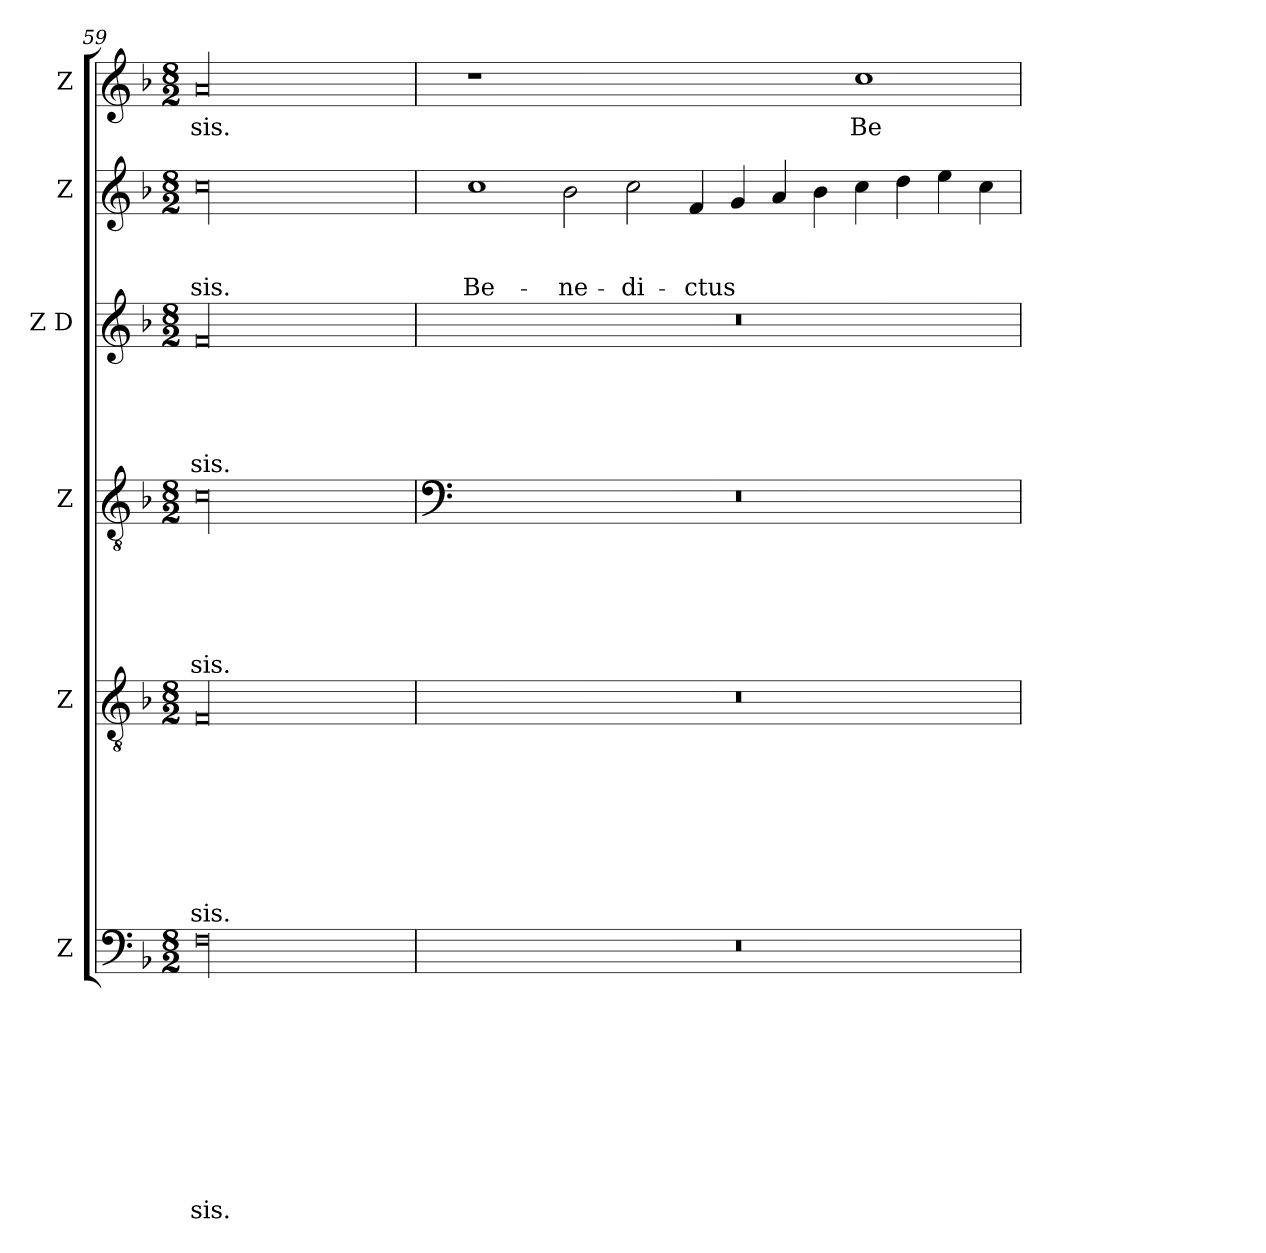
**kern	**text	**text	**text	**text	**text	**text	**text	**text	**text	**text	**kern	**text	**text	**text	**text	**text	**text	**text	**text	**kern	**text	**text	**text	**text	**text	**text	**kern	**text	**text	**text	**text	**text	**kern	**text	**text	**text	**kern	**text
*part6	*part6	*part6	*part6	*part6	*part6	*part6	*part6	*part6	*part6	*part6	*part5	*part5	*part5	*part5	*part5	*part5	*part5	*part5	*part5	*part4	*part4	*part4	*part4	*part4	*part4	*part4	*part3	*part3	*part3	*part3	*part3	*part3	*part2	*part2	*part2	*part2	*part1	*part1
*staff6	*staff6	*staff6	*staff6	*staff6	*staff6	*staff6	*staff6	*staff6	*staff6	*staff6	*staff5	*staff5	*staff5	*staff5	*staff5	*staff5	*staff5	*staff5	*staff5	*staff4	*staff4	*staff4	*staff4	*staff4	*staff4	*staff4	*staff3	*staff3	*staff3	*staff3	*staff3	*staff3	*staff2	*staff2	*staff2	*staff2	*staff1	*staff1
*I"Z	*	*	*	*	*	*	*	*	*	*	*I"Z	*	*	*	*	*	*	*	*	*I"Z	*	*	*	*	*	*	*I"Z D	*	*	*	*	*	*I"Z	*	*	*	*I"Z	*
*clefF4	*	*	*	*	*	*	*	*	*	*	*clefGv2	*	*	*	*	*	*	*	*	*clefGv2	*	*	*	*	*	*	*clefG2	*	*	*	*	*	*clefG2	*	*	*	*clefG2	*
*k[b-]	*	*	*	*	*	*	*	*	*	*	*k[b-]	*	*	*	*	*	*	*	*	*k[b-]	*	*	*	*	*	*	*k[b-]	*	*	*	*	*	*k[b-]	*	*	*	*k[b-]	*
*F:	*	*	*	*	*	*	*	*	*	*	*F:	*	*	*	*	*	*	*	*	*F:	*	*	*	*	*	*	*F:	*	*	*	*	*	*F:	*	*	*	*F:	*
*M8/2	*	*	*	*	*	*	*	*	*	*	*M8/2	*	*	*	*	*	*	*	*	*M8/2	*	*	*	*	*	*	*M8/2	*	*	*	*	*	*M8/2	*	*	*	*M8/2	*
=59	=59	=59	=59	=59	=59	=59	=59	=59	=59	=59	=59	=59	=59	=59	=59	=59	=59	=59	=59	=59	=59	=59	=59	=59	=59	=59	=59	=59	=59	=59	=59	=59	=59	=59	=59	=59	=59	=59
!	!	!	!	!	!	!	!	!	!	!LO:LY:b	!	!	!	!	!	!	!	!	!LO:LY:b	!	!	!	!	!	!	!LO:LY:b	!	!	!	!	!	!LO:LY:b	!	!	!	!LO:LY:b	!	!LO:LY:b
00F	.	.	.	.	.	.	.	.	.	-sis.	00F	.	.	.	.	.	.	.	-sis.	00c	.	.	.	.	.	sis.	00f	.	.	.	.	-sis.	00cc	.	.	-sis.	00a	-sis.
!!LO:LB:g=z
=60	=60	=60	=60	=60	=60	=60	=60	=60	=60	=60	=60	=60	=60	=60	=60	=60	=60	=60	=60	=60	=60	=60	=60	=60	=60	=60	=60	=60	=60	=60	=60	=60	=60	=60	=60	=60	=60	=60
*	*	*	*	*	*	*	*	*	*	*	*	*	*	*	*	*	*	*	*	*clefF4	*	*	*	*	*	*	*	*	*	*	*	*	*	*	*	*	*	*
!	!	!	!	!	!	!	!	!	!	!	!	!	!	!	!	!	!	!	!	!	!	!	!	!	!	!	!	!	!	!	!	!	!	!	!	!LO:LY:b	!	!
00r	.	.	.	.	.	.	.	.	.	.	00r	.	.	.	.	.	.	.	.	00r	.	.	.	.	.	.	00r	.	.	.	.	.	1cc	.	.	Be-	1r	.
!	!	!	!	!	!	!	!	!	!	!	!	!	!	!	!	!	!	!	!	!	!	!	!	!	!	!	!	!	!	!	!	!	!	!	!	!LO:LY:b	!	!
.	.	.	.	.	.	.	.	.	.	.	.	.	.	.	.	.	.	.	.	.	.	.	.	.	.	.	.	.	.	.	.	.	2b-\	.	.	-ne-	0ryy	.
!	!	!	!	!	!	!	!	!	!	!	!	!	!	!	!	!	!	!	!	!	!	!	!	!	!	!	!	!	!	!	!	!	!	!	!	!LO:LY:b	!	!
.	.	.	.	.	.	.	.	.	.	.	.	.	.	.	.	.	.	.	.	.	.	.	.	.	.	.	.	.	.	.	.	.	2cc\	.	.	-di-	.	.
!	!	!	!	!	!	!	!	!	!	!	!	!	!	!	!	!	!	!	!	!	!	!	!	!	!	!	!	!	!	!	!	!	!	!	!	!LO:LY:b	!	!
.	.	.	.	.	.	.	.	.	.	.	.	.	.	.	.	.	.	.	.	.	.	.	.	.	.	.	.	.	.	.	.	.	4f/	.	.	-ctus	.	.
.	.	.	.	.	.	.	.	.	.	.	.	.	.	.	.	.	.	.	.	.	.	.	.	.	.	.	.	.	.	.	.	.	4g/	.	.	.	.	.
.	.	.	.	.	.	.	.	.	.	.	.	.	.	.	.	.	.	.	.	.	.	.	.	.	.	.	.	.	.	.	.	.	4a/	.	.	.	.	.
.	.	.	.	.	.	.	.	.	.	.	.	.	.	.	.	.	.	.	.	.	.	.	.	.	.	.	.	.	.	.	.	.	4b-\	.	.	.	.	.
!	!	!	!	!	!	!	!	!	!	!	!	!	!	!	!	!	!	!	!	!	!	!	!	!	!	!	!	!	!	!	!	!	!	!	!	!	!	!LO:LY:b
.	.	.	.	.	.	.	.	.	.	.	.	.	.	.	.	.	.	.	.	.	.	.	.	.	.	.	.	.	.	.	.	.	4cc\	.	.	.	1cc	Be-
.	.	.	.	.	.	.	.	.	.	.	.	.	.	.	.	.	.	.	.	.	.	.	.	.	.	.	.	.	.	.	.	.	4dd\	.	.	.	.	.
.	.	.	.	.	.	.	.	.	.	.	.	.	.	.	.	.	.	.	.	.	.	.	.	.	.	.	.	.	.	.	.	.	4ee\	.	.	.	.	.
.	.	.	.	.	.	.	.	.	.	.	.	.	.	.	.	.	.	.	.	.	.	.	.	.	.	.	.	.	.	.	.	.	4cc\	.	.	.	.	.
=	=	=	=	=	=	=	=	=	=	=	=	=	=	=	=	=	=	=	=	=	=	=	=	=	=	=	=	=	=	=	=	=	=	=	=	=	=	=
*-	*-	*-	*-	*-	*-	*-	*-	*-	*-	*-	*-	*-	*-	*-	*-	*-	*-	*-	*-	*-	*-	*-	*-	*-	*-	*-	*-	*-	*-	*-	*-	*-	*-	*-	*-	*-	*-	*-
